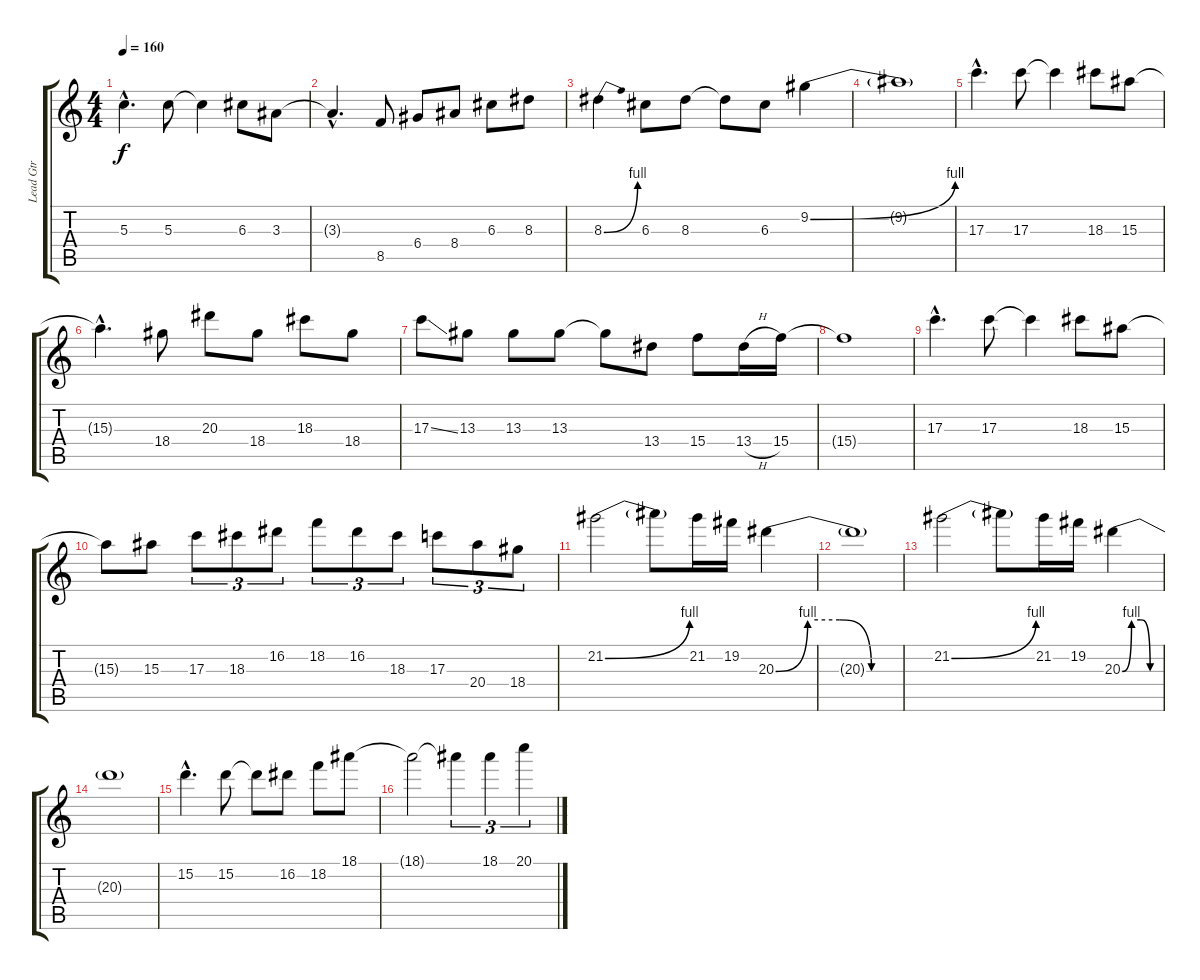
\track ("Lead Gtr" "Lead Gtr") {instrument distortionguitar}
\staff {score tabs}
\tuning (E4 B3 G3 D3 A2 E2) {hide}
\ts (4 4)
\tempo 160
\clef g2
\ks c
5.3{hac}.4{d dy f} 5.3.8 5.3{t}.4 6.3.8 3.3.8 |
3.3{hac t}.4{d} 8.5.8 6.4.8 8.4.8 6.3.8 8.3.8 |
8.3{be (bend 0 0 60 4)}.4 6.3.8 8.3.8 8.3{t}.8 6.3.8 9.2{be (bend 0 0 60 4)}.4 |
9.2{t}.1 |
17.3{hac}.4{d} 17.3.8 17.3{t}.4 18.3.8 15.3.8 |
15.3{hac t}.4{d} 18.4.8 20.3.8 18.4.8 18.3.8 18.4.8 |
17.3{ss}.8 13.3.8 13.3.8 13.3.8 13.3{t}.8 13.4.8 15.4.8 13.4{h}.16 15.4.16 |
15.4{t}.1 |
17.3{hac}.4{d} 17.3.8 17.3{t}.4 18.3.8 15.3.8 |
15.3{t}.8 15.3.8 17.3.8{tu (3 2)} 18.3.8{tu (3 2)} 16.2.8{tu (3 2)} 18.2.8{tu (3 2)} 16.2.8{tu (3 2)} 18.3.8{tu (3 2)} 17.3.8{tu (3 2)} 20.4.8{tu (3 2)} 18.4.8{tu (3 2)} |
21.2{be (bend 0 0 60 4)}.2 21.2{t}.8 21.2.16 19.2.16 20.3{be (custom 0 0 15 4 30 4 45 0 60 0)}.4 |
20.3{t}.1 |
21.2{be (bend 0 0 60 4)}.2 21.2{t}.8 21.2.16 19.2.16 20.3{be (custom 0 0 15 4 30 4 45 0 60 0)}.4 |
20.3{t}.1 |
15.2{hac}.4{d} 15.2.8 15.2{t}.8 16.2.8 18.2.8 18.1.8 |
18.1{t}.2 18.1{t}.4{tu (3 2)} 18.1.4{tu (3 2)} 20.1.4{tu (3 2)}
